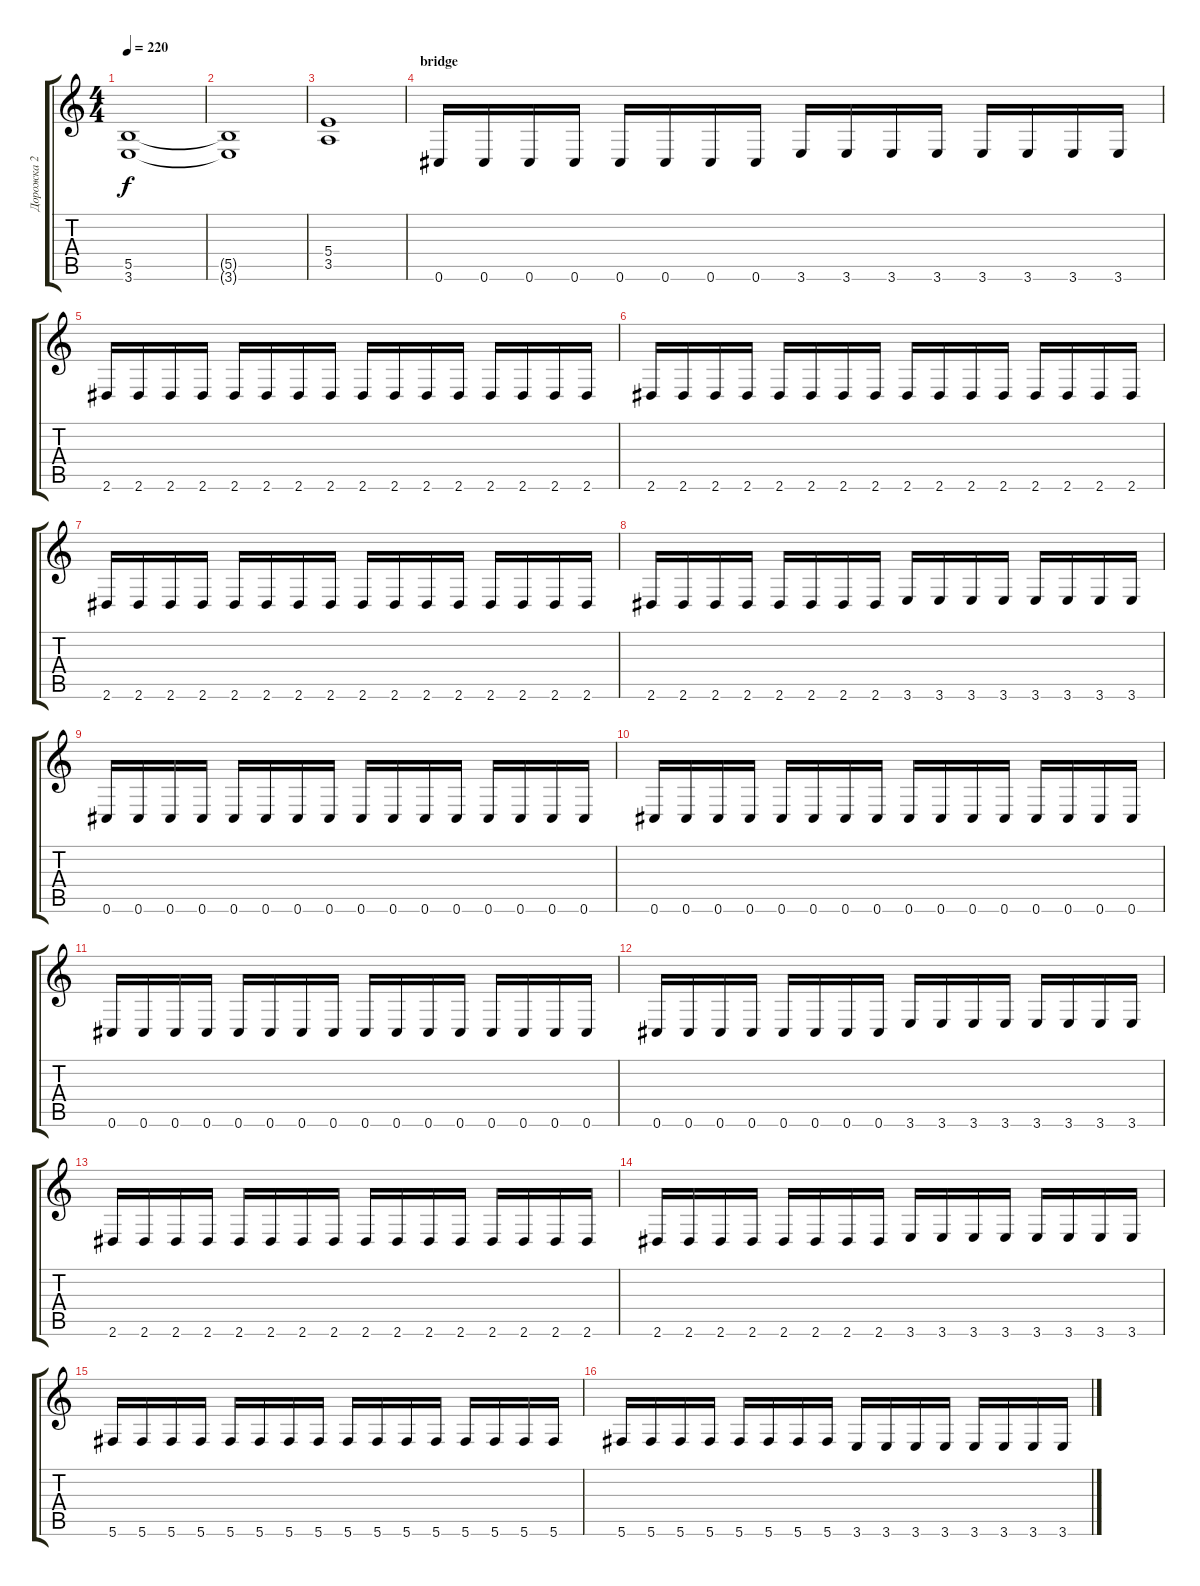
\track ("Дорожка 2" "Дорожка 2") {instrument distortionguitar}
\staff {score tabs}
\tuning (Db4 Ab3 E3 B2 Gb2 Db2) {hide}
\ts (4 4)
\tempo 220
\clef g2
\ks c
(5.5 3.6).1{dy f} |
(5.5{t} 3.6{t}).1 |
(5.4 3.5).1 |
\section ("" "bridge")
0.6.16 0.6.16 0.6.16 0.6.16 0.6.16 0.6.16 0.6.16 0.6.16 3.6.16 3.6.16 3.6.16 3.6.16 3.6.16 3.6.16 3.6.16 3.6.16 |
2.6.16 2.6.16 2.6.16 2.6.16 2.6.16 2.6.16 2.6.16 2.6.16 2.6.16 2.6.16 2.6.16 2.6.16 2.6.16 2.6.16 2.6.16 2.6.16 |
2.6.16 2.6.16 2.6.16 2.6.16 2.6.16 2.6.16 2.6.16 2.6.16 2.6.16 2.6.16 2.6.16 2.6.16 2.6.16 2.6.16 2.6.16 2.6.16 |
2.6.16 2.6.16 2.6.16 2.6.16 2.6.16 2.6.16 2.6.16 2.6.16 2.6.16 2.6.16 2.6.16 2.6.16 2.6.16 2.6.16 2.6.16 2.6.16 |
2.6.16 2.6.16 2.6.16 2.6.16 2.6.16 2.6.16 2.6.16 2.6.16 3.6.16 3.6.16 3.6.16 3.6.16 3.6.16 3.6.16 3.6.16 3.6.16 |
0.6.16 0.6.16 0.6.16 0.6.16 0.6.16 0.6.16 0.6.16 0.6.16 0.6.16 0.6.16 0.6.16 0.6.16 0.6.16 0.6.16 0.6.16 0.6.16 |
0.6.16 0.6.16 0.6.16 0.6.16 0.6.16 0.6.16 0.6.16 0.6.16 0.6.16 0.6.16 0.6.16 0.6.16 0.6.16 0.6.16 0.6.16 0.6.16 |
0.6.16 0.6.16 0.6.16 0.6.16 0.6.16 0.6.16 0.6.16 0.6.16 0.6.16 0.6.16 0.6.16 0.6.16 0.6.16 0.6.16 0.6.16 0.6.16 |
0.6.16 0.6.16 0.6.16 0.6.16 0.6.16 0.6.16 0.6.16 0.6.16 3.6.16 3.6.16 3.6.16 3.6.16 3.6.16 3.6.16 3.6.16 3.6.16 |
2.6.16 2.6.16 2.6.16 2.6.16 2.6.16 2.6.16 2.6.16 2.6.16 2.6.16 2.6.16 2.6.16 2.6.16 2.6.16 2.6.16 2.6.16 2.6.16 |
2.6.16 2.6.16 2.6.16 2.6.16 2.6.16 2.6.16 2.6.16 2.6.16 3.6.16 3.6.16 3.6.16 3.6.16 3.6.16 3.6.16 3.6.16 3.6.16 |
5.6.16 5.6.16 5.6.16 5.6.16 5.6.16 5.6.16 5.6.16 5.6.16 5.6.16 5.6.16 5.6.16 5.6.16 5.6.16 5.6.16 5.6.16 5.6.16 |
5.6.16 5.6.16 5.6.16 5.6.16 5.6.16 5.6.16 5.6.16 5.6.16 3.6.16 3.6.16 3.6.16 3.6.16 3.6.16 3.6.16 3.6.16 3.6.16
